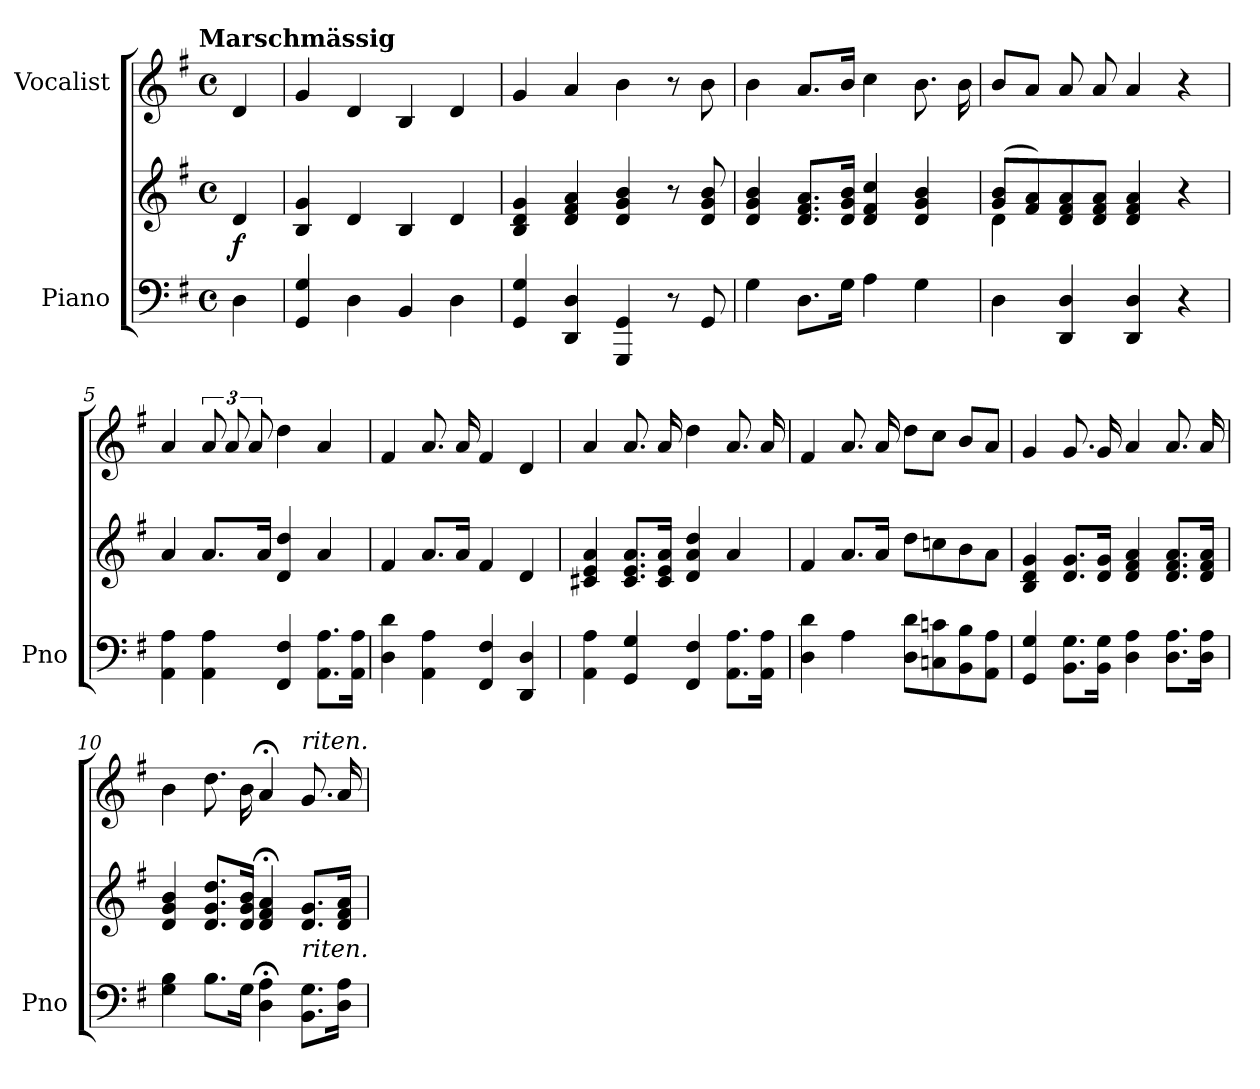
**kern	**kern	**dynam	**kern
*part2	*part2	*part2	*part1
*staff3	*staff2	*staff2/3	*staff1
*I"Piano	*	*	*I"Vocalist
*I'Pno	*	*	*
*clefF4	*clefG2	*	*clefG2
*k[f#]	*k[f#]	*	*k[f#]
*G:	*G:	*	*G:
!!LO:TX:omd:t=Marschmässig
*M4/4	*M4/4	*	*M4/4
*met(c)	*met(c)	*	*met(c)
*MM120	*MM120	*	*MM120
=	=	=	=
4D	4d	f	4d
=1	=1	=1	=1
4GG 4G	4B 4g	.	4g
4D	4d	.	4d
4BB	4B	.	4B
4D	4d	.	4d
=2	=2	=2	=2
4GG 4G	4B 4d 4g	.	4g
4DD 4D	4d 4f# 4a	.	4a
4GGG 4GG	4d 4g 4b	.	4b
8r	8r	.	8r
8GG	8d 8g 8b	.	8b
=3	=3	=3	=3
4G	4d 4g 4b	.	4b
8.DL	8.d 8.f# 8.aL	.	8.aL
16GJk	16d 16g 16bJk	.	16bJk
4A	4d 4f# 4cc	.	4cc
4G	4d 4g 4b	.	8.b
.	.	.	16b
=4	=4	=4	=4
*	*^	*	*
4D	(8g 8bL	4d	.	8bL
.	8f# 8a)	.	.	8aJ
4DD 4D	8d 8f# 8a	2.ryy	.	8a
.	8d 8f# 8aJ	.	.	8a
4DD 4D	4d 4f# 4a	.	.	4a
4r	4r	.	.	4r
*	*v	*v	*	*
=5	=5	=5	=5
4AA 4A	4a	.	4a
4AA 4A	8.aL	.	12a
.	.	.	12a
.	.	.	12a
.	16aJk	.	.
4FF# 4F#	4d 4dd	.	4dd
8.AA 8.AL	4a	.	4a
16AA 16AJk	.	.	.
=6	=6	=6	=6
4D 4d	4f#	.	4f#
4AA 4A	8.aL	.	8.a
.	16aJk	.	16a
4FF# 4F#	4f#	.	4f#
4DD 4D	4d	.	4d
=7	=7	=7	=7
4AA 4A	4c#X 4e 4a	.	4a
4GG 4G	8.c# 8.e 8.aL	.	8.a
.	16c# 16e 16aJk	.	16a
4FF# 4F#	4d 4a 4dd	.	4dd
8.AA 8.AL	4a	.	8.a
16AA 16AJk	.	.	16a
=8	=8	=8	=8
4D 4d	4f#	.	4f#
4A	8.aL	.	8.a
.	16aJk	.	16a
8D 8dL	8ddL	.	8ddL
8Cn 8cn	8ccn	.	8ccJ
8BB 8B	8b	.	8bL
8AA 8AJ	8aJ	.	8aJ
=9	=9	=9	=9
4GG 4G	4B 4d 4g	.	4g
8.BB 8.GL	8.d 8.gL	.	8.g
16BB 16GJk	16d 16gJk	.	16g
4D 4A	4d 4f# 4a	.	4a
8.D 8.AL	8.d 8.f# 8.aL	.	8.a
16D 16AJk	16d 16f# 16aJk	.	16a
=10	=10	=10	=10
4G 4B	4d 4g 4b	.	4b
8.BL	8.d 8.g 8.ddL	.	8.dd
16GJk	16d 16g 16bJk	.	16b
4D;< 4A;<	4d;< 4f#;< 4a;<	.	4a;<
!	!	!	!LO:TX:a:i:t=riten.
!	!LO:TX:c:i:t=riten.	!	!
8.BB 8.GL	8.d 8.gL	.	8.g
16D 16AJk	16d 16f# 16aJk	.	16a
=	=	=	=
*-	*-	*-	*-
